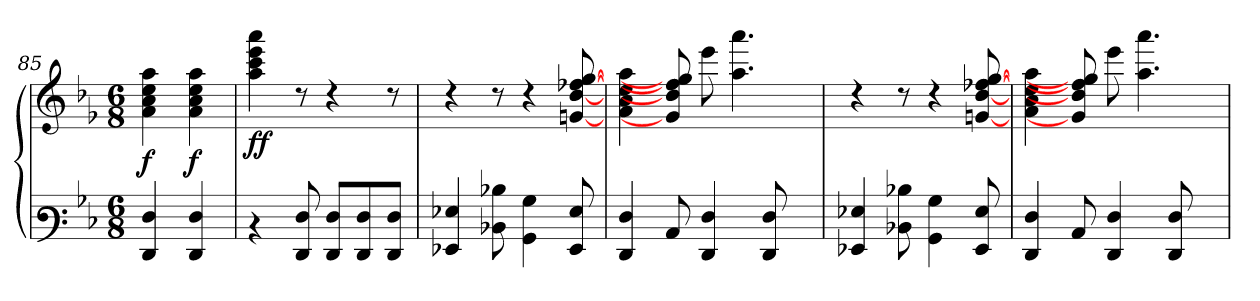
**kern	**kern	**dynam
*part1	*part1	*part1
*staff2	*staff1	*staff1/2
*clefF3	*clefG3	*
*k[b-e-]	*k[b-e-]	*
*M6/8	*M6/8	*
=85	=85	=85
!	!	!LO:DY:b
4FF/ 4F/	4f\ 4a\ 4cc\ 4ff\	f
!	!	!LO:DY:b
4FF/ 4F/	4f\ 4a\ 4cc\ 4ff\	f
!!LO:LB:g=z
=86	=86	=86
!	!	!LO:DY:b
!	!	!LO:DY:n=1:b
4rD	4ff\ 4aa\ 4ccc\ 4fff\	f f
8FF/ 8F/	8rb	.
8FF/ 8F/L	4rb	.
8FF/ 8F/	.	.
8FF/ 8F/J	8rb	.
=87	=87	=87
4GG-X/ 4G-X/	4rb	.
8D-X\ 8d-X\	8rb	.
4BB-\ 4B-\	4rb	.
8GG-/ 8G-/	[8en/ [8b-/ [8dd-/ [8ee-/	.
=88	=88	=88
4FF/ 4F/	4f\ 4a\ 4cc\ 4ff\	.
8C/	8e/] 8b-/] 8dd-/] 8ee-/]	.
4FF/ 4F/	8ccc\	.
.	4.ff\ 4.fff\	.
8FF/ 8F/	.	.
8ryy	.	.
=89	=89	=89
4GG-X/ 4G-X/	4rb	.
8D-X\ 8d-X\	8rb	.
4BB-\ 4B-\	4rb	.
8GG-/ 8G-/	[8en/ [8b-/ [8dd-/ [8ee-/	.
=90	=90	=90
4FF/ 4F/	4f\ 4a\ 4cc\ 4ff\	.
8C/	8e/] 8b-/] 8dd-/] 8ee-/]	.
4FF/ 4F/	8ccc\	.
.	4.ff\ 4.fff\	.
8FF/ 8F/	.	.
8ryy	.	.
=	=	=
*-	*-	*-
